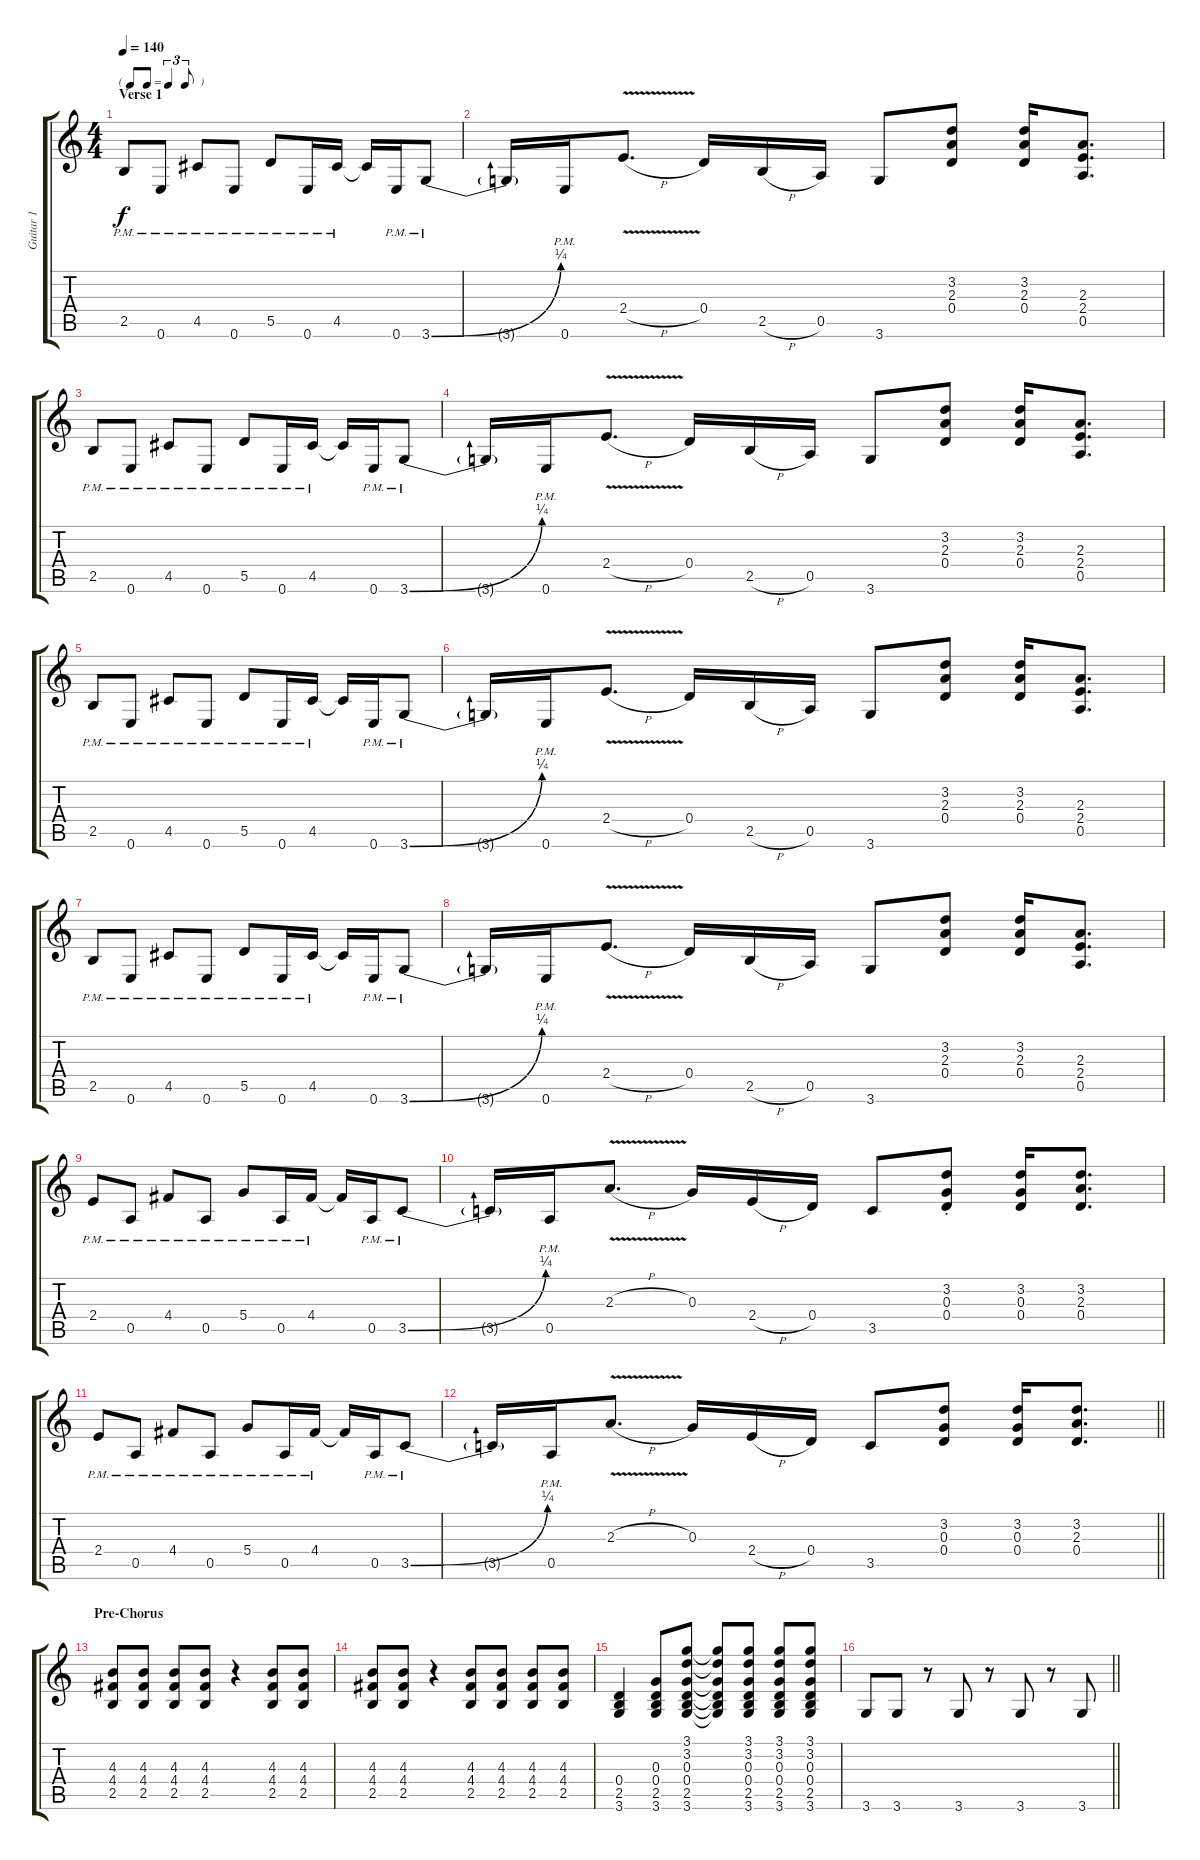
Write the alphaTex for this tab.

\track ("Guitar 1" "Guitar 1") {instrument distortionguitar}
\staff {score tabs}
\tuning (E4 B3 G3 D3 A2 E2) {hide}
\ts (4 4)
\tf triplet8th
\section ("" "Verse 1")
\tempo 140
\clef g2
\ks c
2.5{pm}.8{dy f} 0.6{pm}.8 4.5{pm}.8 0.6{pm}.8 5.5{pm}.8 0.6{pm}.16 4.5{pm}.16 4.5{t}.16 0.6{pm}.16 3.6{be (bend 0 0 60 1) pm}.8 |
3.6{t}.16 0.6{pm}.16 2.4{v h}.8{d} 0.4.16 2.5{h}.16 0.5.16 3.6.8 (3.2 2.3 0.4).8 (3.2 2.3 0.4).16 (2.3 2.4 0.5).8{d} |
2.5{pm}.8 0.6{pm}.8 4.5{pm}.8 0.6{pm}.8 5.5{pm}.8 0.6{pm}.16 4.5{pm}.16 4.5{t}.16 0.6{pm}.16 3.6{be (bend 0 0 60 1) pm}.8 |
3.6{t}.16 0.6{pm}.16 2.4{v h}.8{d} 0.4.16 2.5{h}.16 0.5.16 3.6.8 (3.2 2.3 0.4).8 (3.2 2.3 0.4).16 (2.3 2.4 0.5).8{d} |
2.5{pm}.8 0.6{pm}.8 4.5{pm}.8 0.6{pm}.8 5.5{pm}.8 0.6{pm}.16 4.5{pm}.16 4.5{t}.16 0.6{pm}.16 3.6{be (bend 0 0 60 1) pm}.8 |
3.6{t}.16 0.6{pm}.16 2.4{v h}.8{d} 0.4.16 2.5{h}.16 0.5.16 3.6.8 (3.2 2.3 0.4).8 (3.2 2.3 0.4).16 (2.3 2.4 0.5).8{d} |
2.5{pm}.8 0.6{pm}.8 4.5{pm}.8 0.6{pm}.8 5.5{pm}.8 0.6{pm}.16 4.5{pm}.16 4.5{t}.16 0.6{pm}.16 3.6{be (bend 0 0 60 1) pm}.8 |
3.6{t}.16 0.6{pm}.16 2.4{v h}.8{d} 0.4.16 2.5{h}.16 0.5.16 3.6.8 (3.2 2.3 0.4).8 (3.2 2.3 0.4).16 (2.3 2.4 0.5).8{d} |
2.4{pm}.8 0.5{pm}.8 4.4{pm}.8 0.5{pm}.8 5.4{pm}.8 0.5{pm}.16 4.4{pm}.16 4.4{t}.16 0.5{pm}.16 3.5{be (bend 0 0 60 1) pm}.8 |
3.5{t}.16 0.5{pm}.16 2.3{v h}.8{d} 0.3.16 2.4{h}.16 0.4.16 3.5.8 (3.2{st} 0.3{st} 0.4{st}).8 (3.2 0.3 0.4).16 (3.2 2.3 0.4).8{d} |
2.4{pm}.8 0.5{pm}.8 4.4{pm}.8 0.5{pm}.8 5.4{pm}.8 0.5{pm}.16 4.4{pm}.16 4.4{t}.16 0.5{pm}.16 3.5{be (bend 0 0 60 1) pm}.8 |
\barLineRight lightlight
3.5{t}.16 0.5{pm}.16 2.3{v h}.8{d} 0.3.16 2.4{h}.16 0.4.16 3.5.8 (3.2 0.3 0.4).8 (3.2 0.3 0.4).16 (3.2 2.3 0.4).8{d} |
\section ("" "Pre-Chorus")
(4.3 4.4 2.5).8 (4.3 4.4 2.5).8 (4.3 4.4 2.5).8 (4.3 4.4 2.5).8 r.4 (4.3 4.4 2.5).8 (4.3 4.4 2.5).8 |
(4.3 4.4 2.5).8 (4.3 4.4 2.5).8 r.4 (4.3 4.4 2.5).8 (4.3 4.4 2.5).8 (4.3 4.4 2.5).8 (4.3 4.4 2.5).8 |
(0.4 2.5 3.6).4 (0.3 0.4 2.5 3.6).8 (3.1 3.2 0.3 0.4 2.5 3.6).8 (3.1{t} 3.2{t} 0.3{t} 0.4{t} 2.5{t} 3.6{t}).8 (3.1 3.2 0.3 0.4 2.5 3.6).8 (3.1 3.2 0.3 0.4 2.5 3.6).8 (3.1 3.2 0.3 0.4 2.5 3.6).8 |
\barLineRight lightlight
3.6.8 3.6.8 r.8 3.6.8 r.8 3.6.8 r.8 3.6.8
